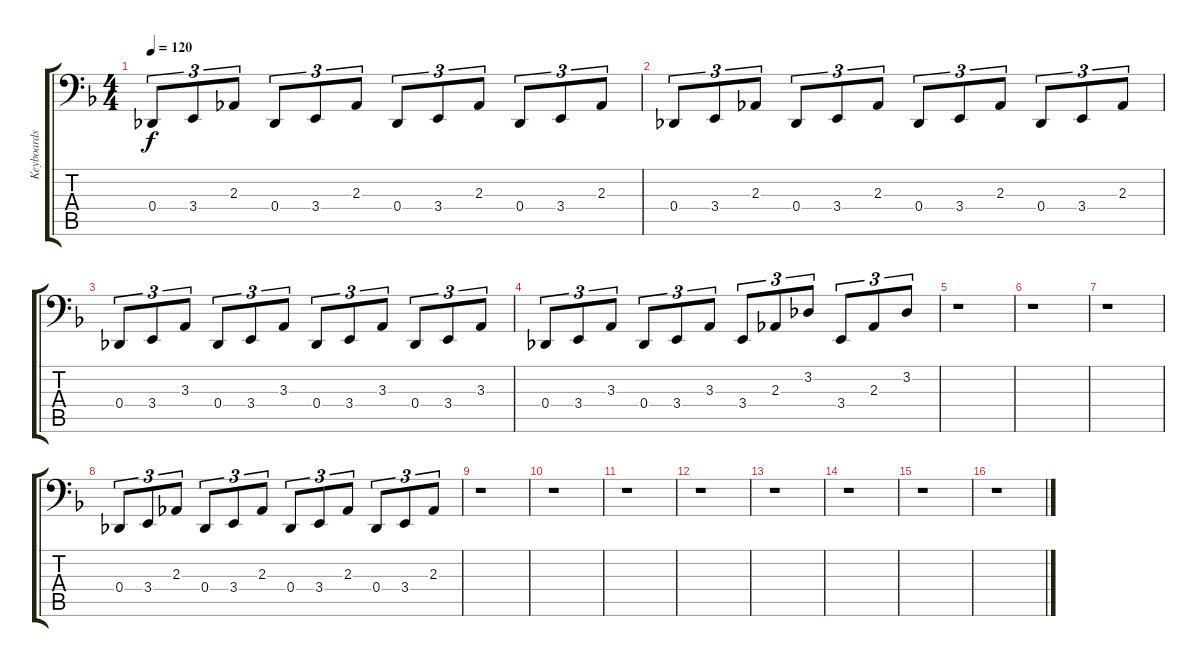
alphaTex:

\track ("Keyboards 1" "Keyboards ") {instrument pizzicatostrings}
\staff {score tabs}
\tuning (Eb3 Bb2 Gb2 Db2 Ab1 Eb1) {hide}
\ts (4 4)
\tempo 120
\clef f4
\ks dminor
0.4.8{tu (3 2) dy f} 3.4.8{tu (3 2)} 2.3.8{tu (3 2)} 0.4.8{tu (3 2)} 3.4.8{tu (3 2)} 2.3.8{tu (3 2)} 0.4.8{tu (3 2)} 3.4.8{tu (3 2)} 2.3.8{tu (3 2)} 0.4.8{tu (3 2)} 3.4.8{tu (3 2)} 2.3.8{tu (3 2)} |
0.4.8{tu (3 2)} 3.4.8{tu (3 2)} 2.3.8{tu (3 2)} 0.4.8{tu (3 2)} 3.4.8{tu (3 2)} 2.3.8{tu (3 2)} 0.4.8{tu (3 2)} 3.4.8{tu (3 2)} 2.3.8{tu (3 2)} 0.4.8{tu (3 2)} 3.4.8{tu (3 2)} 2.3.8{tu (3 2)} |
0.4.8{tu (3 2)} 3.4.8{tu (3 2)} 3.3.8{tu (3 2)} 0.4.8{tu (3 2)} 3.4.8{tu (3 2)} 3.3.8{tu (3 2)} 0.4.8{tu (3 2)} 3.4.8{tu (3 2)} 3.3.8{tu (3 2)} 0.4.8{tu (3 2)} 3.4.8{tu (3 2)} 3.3.8{tu (3 2)} |
0.4.8{tu (3 2)} 3.4.8{tu (3 2)} 3.3.8{tu (3 2)} 0.4.8{tu (3 2)} 3.4.8{tu (3 2)} 3.3.8{tu (3 2)} 3.4.8{tu (3 2)} 2.3.8{tu (3 2)} 3.2.8{tu (3 2)} 3.4.8{tu (3 2)} 2.3.8{tu (3 2)} 3.2.8{tu (3 2)} |
r.1{volume 0} |
r.1 |
r.1 |
0.4.8{tu (3 2) volume 13} 3.4.8{tu (3 2)} 2.3.8{tu (3 2)} 0.4.8{tu (3 2)} 3.4.8{tu (3 2)} 2.3.8{tu (3 2)} 0.4.8{tu (3 2)} 3.4.8{tu (3 2)} 2.3.8{tu (3 2)} 0.4.8{tu (3 2)} 3.4.8{tu (3 2)} 2.3.8{tu (3 2)} |
r.1 |
r.1 |
r.1 |
r.1 |
r.1 |
r.1 |
r.1 |
r.1
